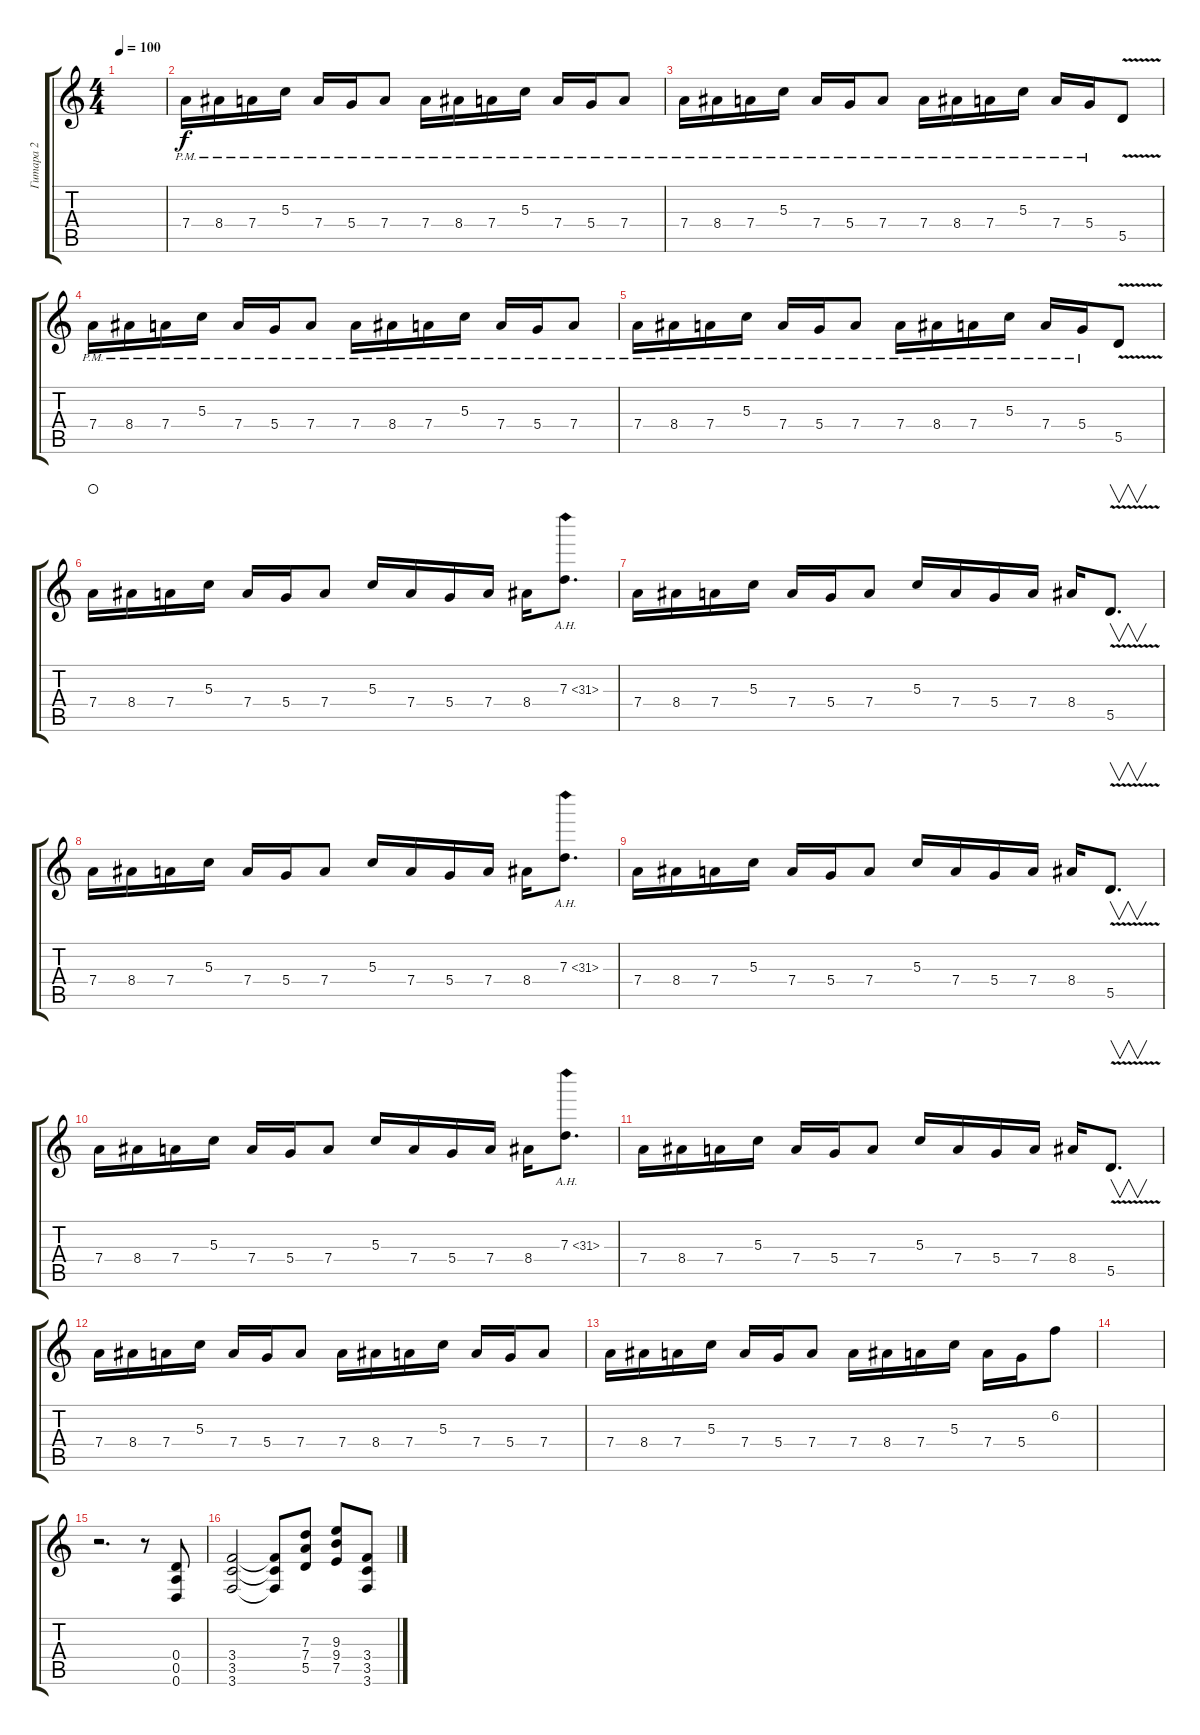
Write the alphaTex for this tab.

\track ("Гитара 2" "Гитара 2") {instrument distortionguitar}
\staff {score tabs}
\tuning (E4 B3 G3 D3 A2 D2) {hide}
\ts (4 4)
\tempo 100
\clef g2
\ks c
|
7.4{pm}.16{volume 5} 8.4{pm}.16 7.4{pm}.16 5.3{pm}.16 7.4{pm}.16 5.4{pm}.16 7.4{pm}.8 7.4{pm}.16 8.4{pm}.16 7.4{pm}.16 5.3{pm}.16 7.4{pm}.16 5.4{pm}.16 7.4{pm}.8 |
7.4{pm}.16 8.4{pm}.16 7.4{pm}.16 5.3{pm}.16 7.4{pm}.16 5.4{pm}.16 7.4{pm}.8 7.4{pm}.16 8.4{pm}.16 7.4{pm}.16 5.3{pm}.16 7.4{pm}.16 5.4{pm}.16 5.5{v}.8 |
7.4{pm}.16 8.4{pm}.16 7.4{pm}.16 5.3{pm}.16 7.4{pm}.16 5.4{pm}.16 7.4{pm}.8 7.4{pm}.16 8.4{pm}.16 7.4{pm}.16 5.3{pm}.16 7.4{pm}.16 5.4{pm}.16 7.4{pm}.8 |
7.4{pm}.16 8.4{pm}.16 7.4{pm}.16 5.3{pm}.16 7.4{pm}.16 5.4{pm}.16 7.4{pm}.8 7.4{pm}.16 8.4{pm}.16 7.4{pm}.16 5.3{pm}.16 7.4{pm}.16 5.4{pm}.16 5.5{v}.8 |
7.4.16{volume 13 waho} 8.4.16 7.4.16 5.3.16 7.4.16 5.4.16 7.4.8 5.3.16 7.4.16 5.4.16 7.4.16 8.4.16 7.3{ah 24}.8{d} |
7.4.16 8.4.16 7.4.16 5.3.16 7.4.16 5.4.16 7.4.8 5.3.16 7.4.16 5.4.16 7.4.16 8.4.16 5.5{v}.8{v d} |
7.4.16 8.4.16 7.4.16 5.3.16 7.4.16 5.4.16 7.4.8 5.3.16 7.4.16 5.4.16 7.4.16 8.4.16 7.3{ah 24}.8{d} |
7.4.16 8.4.16 7.4.16 5.3.16 7.4.16 5.4.16 7.4.8 5.3.16 7.4.16 5.4.16 7.4.16 8.4.16 5.5{v}.8{v d} |
7.4.16 8.4.16 7.4.16 5.3.16 7.4.16 5.4.16 7.4.8 5.3.16 7.4.16 5.4.16 7.4.16 8.4.16 7.3{ah 24}.8{d} |
7.4.16 8.4.16 7.4.16 5.3.16 7.4.16 5.4.16 7.4.8 5.3.16 7.4.16 5.4.16 7.4.16 8.4.16 5.5{v}.8{v d} |
7.4.16 8.4.16 7.4.16 5.3.16 7.4.16 5.4.16 7.4.8 7.4.16 8.4.16 7.4.16 5.3.16 7.4.16 5.4.16 7.4.8 |
7.4.16 8.4.16 7.4.16 5.3.16 7.4.16 5.4.16 7.4.8 7.4.16 8.4.16 7.4.16 5.3.16 7.4.16 5.4.16 6.2.8 |
|
r.2{d} r.8 (0.4 0.5 0.6).8 |
(3.4 3.5 3.6).2 (3.4{t} 3.5{t} 3.6{t}).8 (7.3 7.4 5.5).8 (9.3 9.4 7.5).8 (3.4 3.5 3.6).8
